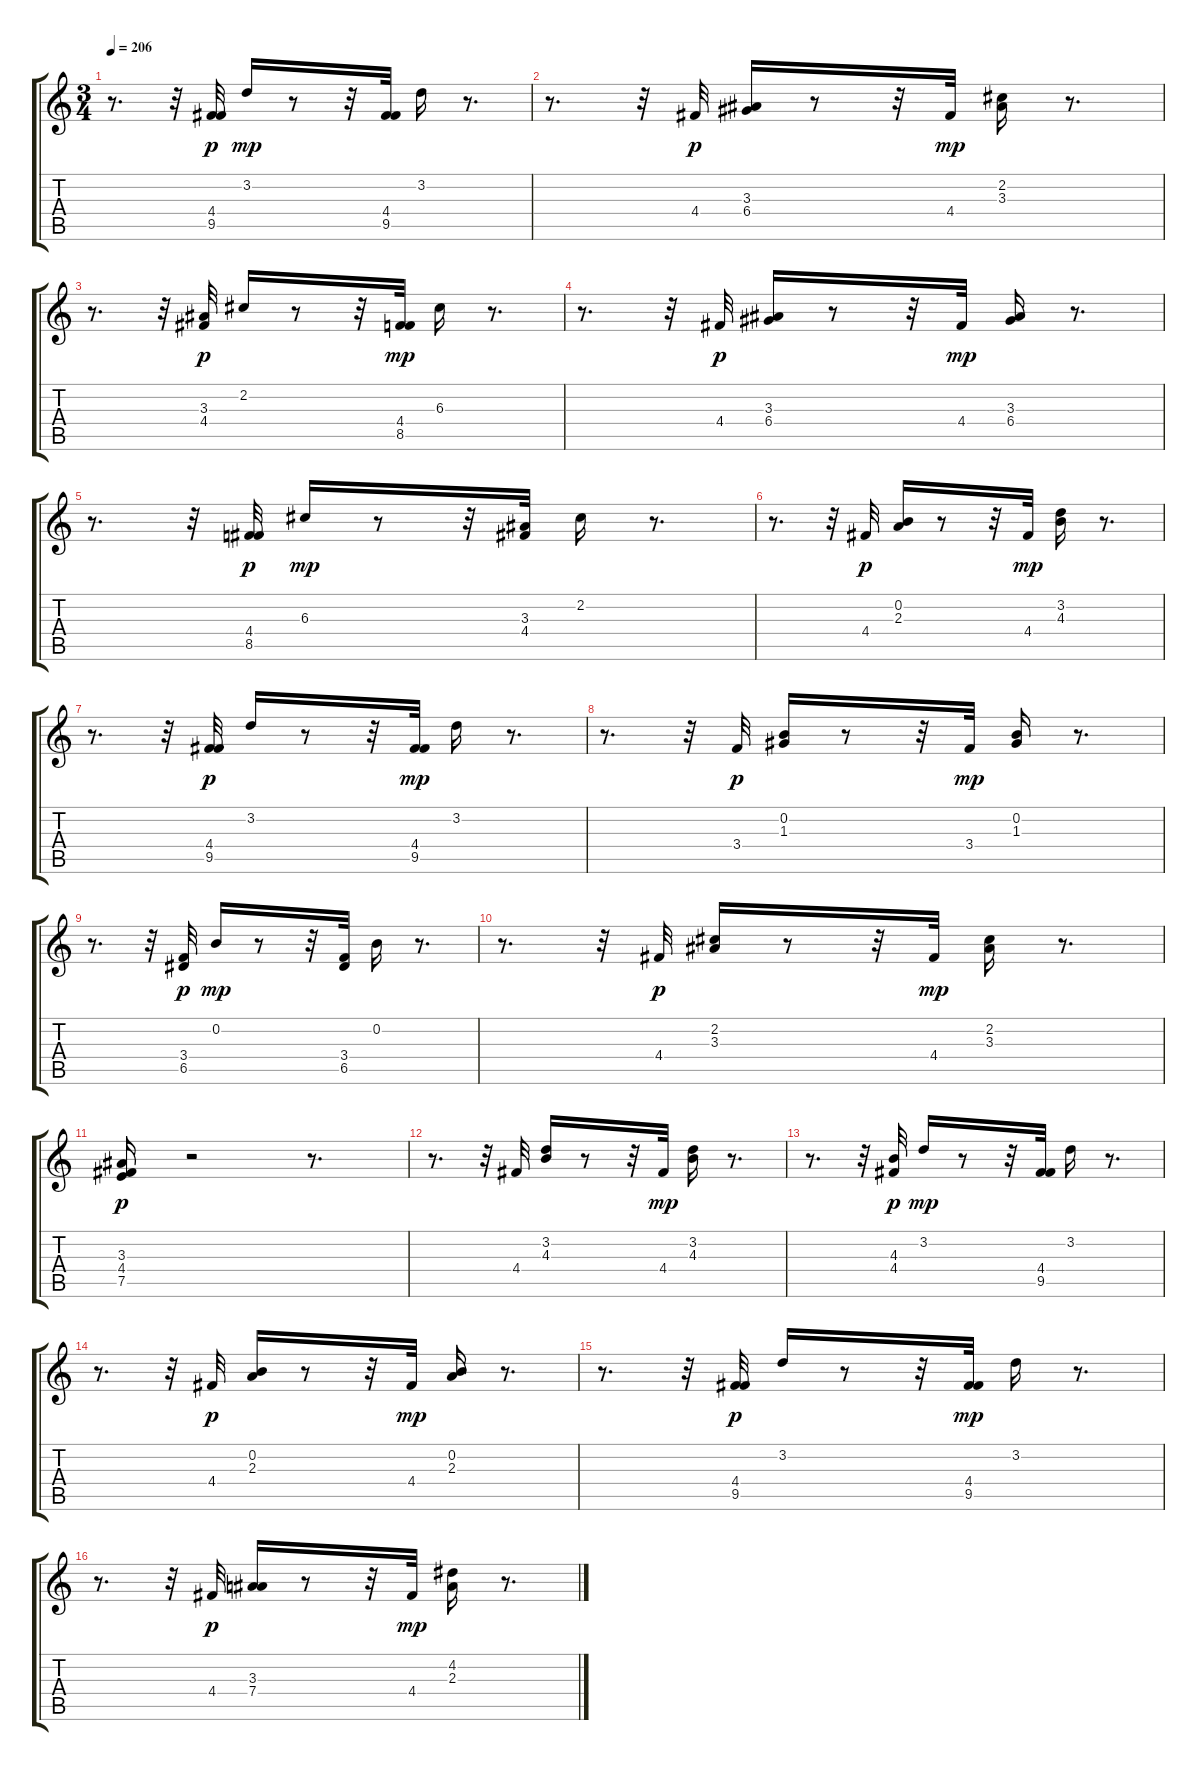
\track "" {instrument acousticguitarsteel}
\staff {score tabs}
\tuning (E4 B3 G3 D3 A2 E2) {hide}
\ts (3 4)
\tempo 206
\clef g2
\ks c
r.8{d dy mp} r.32 (4.4 9.5).32{dy p} 3.2.16{dy mp} r.8 r.32 (4.4 9.5).32 3.2.16 r.8{d} |
r.8{d} r.32 4.4.32{dy p} (3.3 6.4).16 r.8 r.32 4.4.32{dy mp} (2.2 3.3).16 r.8{d} |
r.8{d} r.32 (3.3 4.4).32{dy p} 2.2.16 r.8 r.32 (4.4 8.5).32{dy mp} 6.3.16 r.8{d} |
r.8{d} r.32 4.4.32{dy p} (3.3 6.4).16 r.8 r.32 4.4.32{dy mp} (3.3 6.4).16 r.8{d} |
r.8{d} r.32 (4.4 8.5).32{dy p} 6.3.16{dy mp} r.8 r.32 (3.3 4.4).32 2.2.16 r.8{d} |
r.8{d} r.32 4.4.32{dy p} (0.2 2.3).16 r.8 r.32 4.4.32{dy mp} (3.2 4.3).16 r.8{d} |
r.8{d} r.32 (4.4 9.5).32{dy p} 3.2.16 r.8 r.32 (4.4 9.5).32{dy mp} 3.2.16 r.8{d} |
r.8{d} r.32 3.4.32{dy p} (0.2 1.3).16 r.8 r.32 3.4.32{dy mp} (0.2 1.3).16 r.8{d} |
r.8{d} r.32 (3.4 6.5).32{dy p} 0.2.16{dy mp} r.8 r.32 (3.4 6.5).32 0.2.16 r.8{d} |
r.8{d} r.32 4.4.32{dy p} (2.2 3.3).16 r.8 r.32 4.4.32{dy mp} (2.2 3.3).16 r.8{d} |
(3.3 4.4 7.5).16{dy p} r.2 r.8{d} |
r.8{d} r.32 4.4.32 (3.2 4.3).16 r.8 r.32 4.4.32{dy mp} (3.2 4.3).16 r.8{d} |
r.8{d} r.32 (4.3 4.4).32{dy p} 3.2.16{dy mp} r.8 r.32 (4.4 9.5).32 3.2.16 r.8{d} |
r.8{d} r.32 4.4.32{dy p} (0.2 2.3).16 r.8 r.32 4.4.32{dy mp} (0.2 2.3).16 r.8{d} |
r.8{d} r.32 (4.4 9.5).32{dy p} 3.2.16 r.8 r.32 (4.4 9.5).32{dy mp} 3.2.16 r.8{d} |
r.8{d} r.32 4.4.32{dy p} (3.3 7.4).16 r.8 r.32 4.4.32{dy mp} (4.2 2.3).16 r.8{d}
